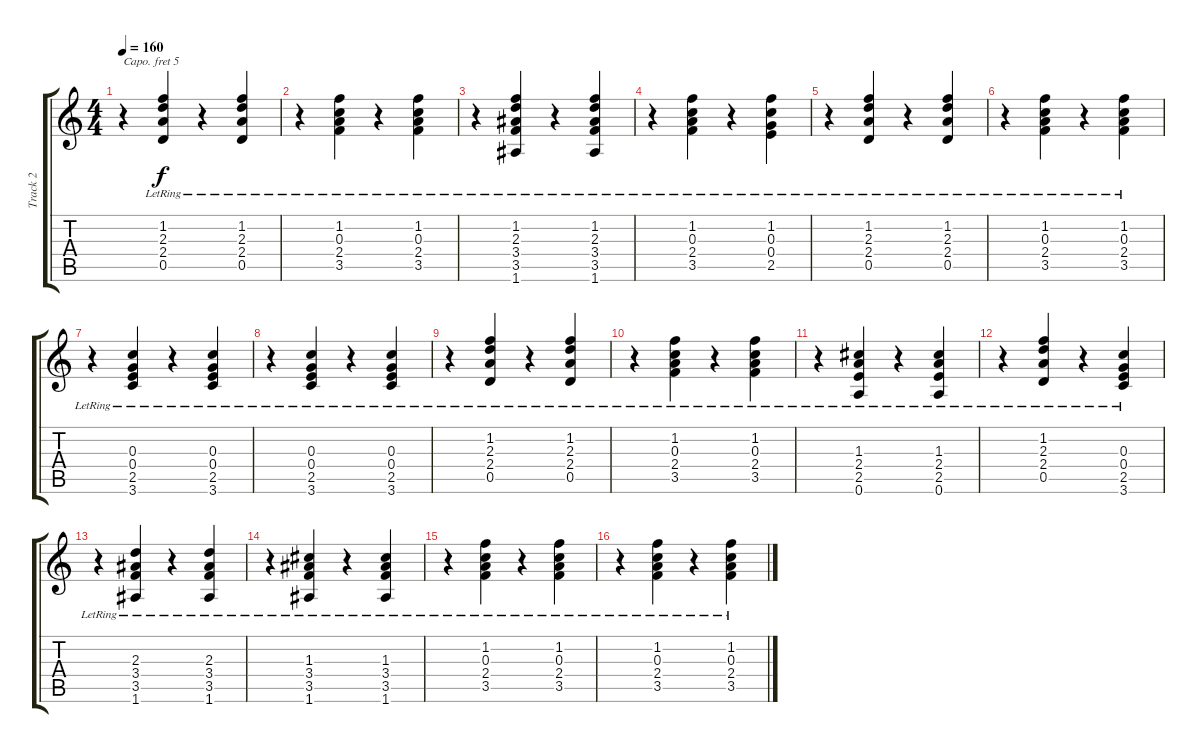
\track ("Track 2" "Track 2") {instrument acousticguitarsteel}
\staff {score tabs}
\capo 5
\tuning (E4 B3 G3 D3 A2 E2) {hide}
\ts (4 4)
\tempo 160
\clef g2
\ks c
r.4{dy f} (1.2{lr} 2.3{lr} 2.4{lr} 0.5{lr}).4 r.4 (1.2{lr} 2.3{lr} 2.4{lr} 0.5{lr}).4 |
r.4 (1.2{lr} 0.3{lr} 2.4{lr} 3.5{lr}).4 r.4 (1.2{lr} 0.3{lr} 2.4{lr} 3.5{lr}).4 |
r.4 (1.2{lr} 2.3{lr} 3.4{lr} 3.5{lr} 1.6{lr}).4 r.4 (1.2{lr} 2.3{lr} 3.4{lr} 3.5{lr} 1.6{lr}).4 |
r.4 (1.2{lr} 0.3{lr} 2.4{lr} 3.5{lr}).4 r.4 (1.2{lr} 0.3{lr} 0.4{lr} 2.5{lr}).4 |
r.4 (1.2{lr} 2.3{lr} 2.4{lr} 0.5{lr}).4 r.4 (1.2{lr} 2.3{lr} 2.4{lr} 0.5{lr}).4 |
r.4 (1.2{lr} 0.3{lr} 2.4{lr} 3.5{lr}).4 r.4 (1.2{lr} 0.3{lr} 2.4{lr} 3.5{lr}).4 |
r.4 (0.3{lr} 0.4{lr} 2.5{lr} 3.6{lr}).4 r.4 (0.3{lr} 0.4{lr} 2.5{lr} 3.6{lr}).4 |
r.4 (0.3{lr} 0.4{lr} 2.5{lr} 3.6{lr}).4 r.4 (0.3{lr} 0.4{lr} 2.5{lr} 3.6{lr}).4 |
r.4 (1.2{lr} 2.3{lr} 2.4{lr} 0.5{lr}).4 r.4 (1.2{lr} 2.3{lr} 2.4{lr} 0.5{lr}).4 |
r.4 (1.2{lr} 0.3{lr} 2.4{lr} 3.5{lr}).4 r.4 (1.2{lr} 0.3{lr} 2.4{lr} 3.5{lr}).4 |
r.4 (1.3{lr} 2.4{lr} 2.5{lr} 0.6{lr}).4 r.4 (1.3{lr} 2.4{lr} 2.5{lr} 0.6{lr}).4 |
r.4 (1.2{lr} 2.3{lr} 2.4{lr} 0.5{lr}).4 r.4 (0.3{lr} 0.4{lr} 2.5{lr} 3.6{lr}).4 |
r.4 (2.3{lr} 3.4{lr} 3.5{lr} 1.6{lr}).4 r.4 (2.3{lr} 3.4{lr} 3.5{lr} 1.6{lr}).4 |
r.4 (1.3{lr} 3.4{lr} 3.5{lr} 1.6{lr}).4 r.4 (1.3{lr} 3.4{lr} 3.5{lr} 1.6{lr}).4 |
r.4 (1.2{lr} 0.3{lr} 2.4{lr} 3.5{lr}).4 r.4 (1.2{lr} 0.3{lr} 2.4{lr} 3.5{lr}).4 |
r.4 (1.2{lr} 0.3{lr} 2.4{lr} 3.5{lr}).4 r.4 (1.2{lr} 0.3{lr} 2.4{lr} 3.5{lr}).4
